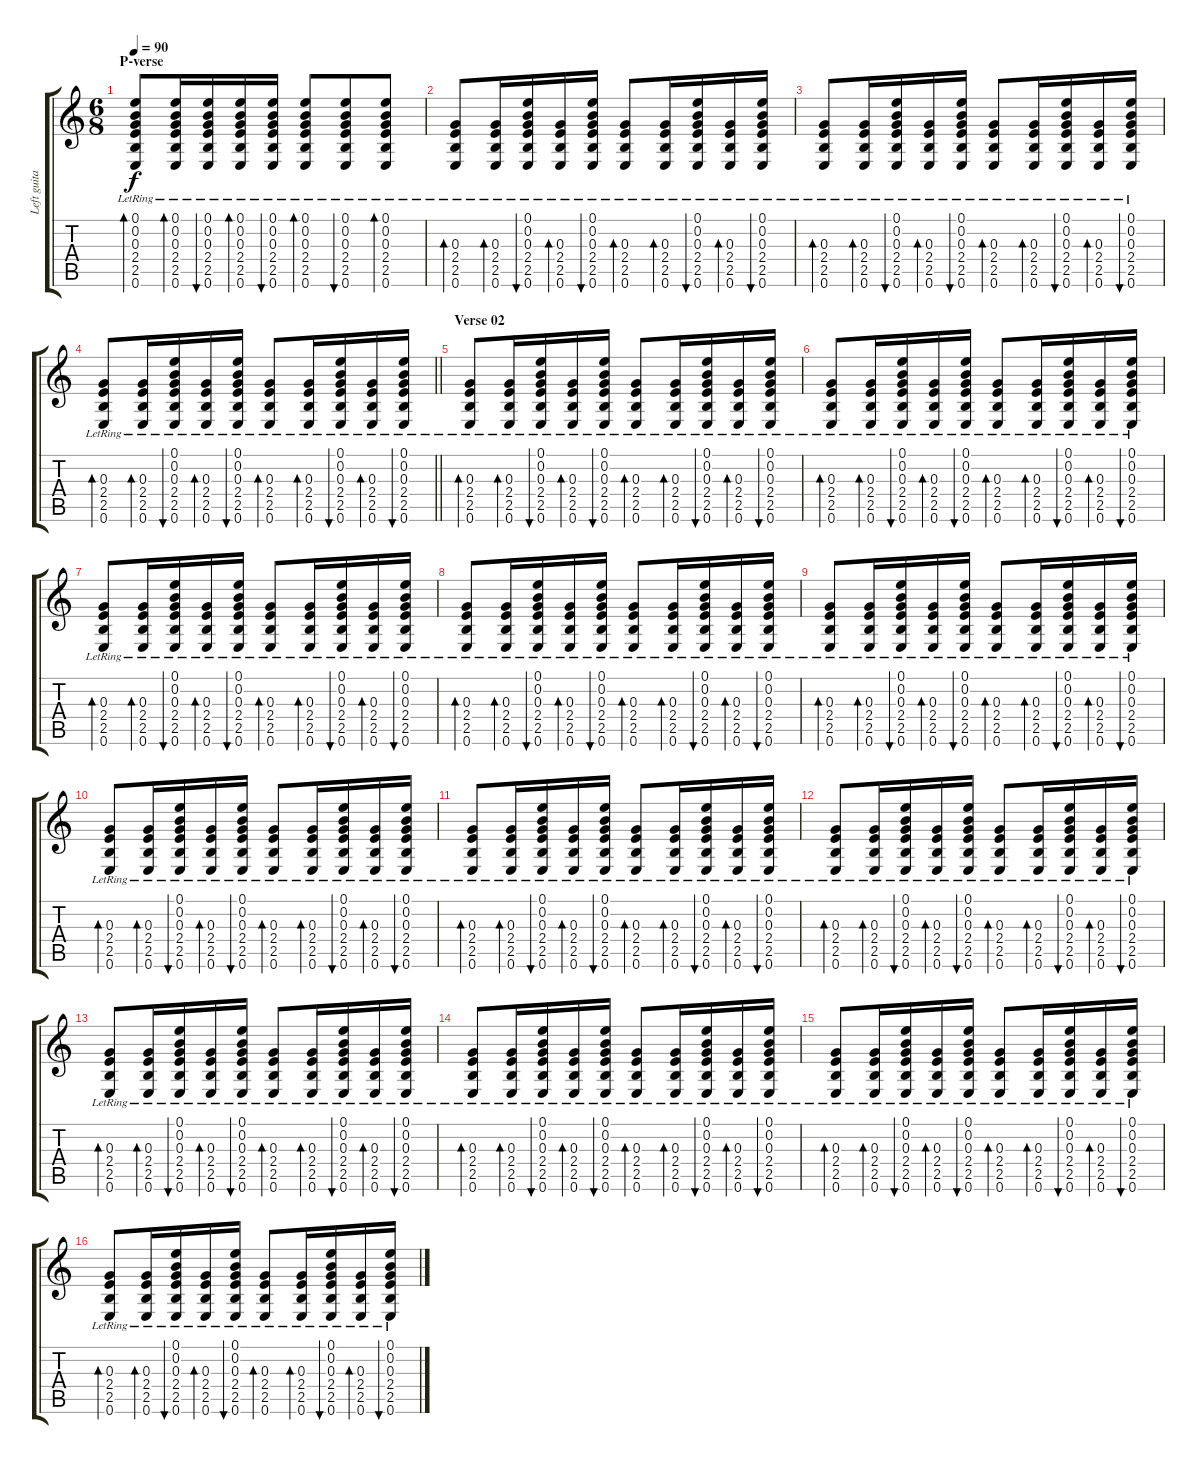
\track ("Left guitar" "Left guita") {instrument acousticguitarsteel}
\staff {score tabs}
\tuning (E4 B3 G3 D3 A2 E2) {hide}
\ts (6 8)
\section ("" "P-verse")
\tempo 90
\clef g2
\ks c
(0.1{lr} 0.2{lr} 0.3{lr} 2.4{lr} 2.5{lr} 0.6).8{bd 60 dy f} (0.1{lr} 0.2{lr} 0.3{lr} 2.4{lr} 2.5{lr} 0.6).16{bd 60} (0.1{lr} 0.2{lr} 0.3{lr} 2.4{lr} 2.5{lr} 0.6).16{bu 60} (0.1{lr} 0.2{lr} 0.3{lr} 2.4{lr} 2.5{lr} 0.6).16{bd 60} (0.1{lr} 0.2{lr} 0.3{lr} 2.4{lr} 2.5{lr} 0.6).16{bu 60} (0.1 0.2 0.3{lr} 2.4{lr} 2.5{lr} 0.6{lr}).8{bd 60} (0.1{lr} 0.2{lr} 0.3{lr} 2.4{lr} 2.5{lr} 0.6{lr}).8{bu 60} (0.1{lr} 0.2{lr} 0.3{lr} 2.4{lr} 2.5{lr} 0.6{lr}).8{bd 60} |
(0.3{lr} 2.4{lr} 2.5{lr} 0.6{lr}).8{bd 60} (0.3{lr} 2.4{lr} 2.5{lr} 0.6{lr}).16{bd 30} (0.1{lr} 0.2{lr} 0.3{lr} 2.4{lr} 2.5{lr} 0.6{lr}).16{bu 30} (0.3{lr} 2.4{lr} 2.5{lr} 0.6{lr}).16{bd 30} (0.1{lr} 0.2{lr} 0.3{lr} 2.4{lr} 2.5{lr} 0.6{lr}).16{bu 30} (0.3{lr} 2.4{lr} 2.5{lr} 0.6{lr}).8{bd 60} (0.3{lr} 2.4{lr} 2.5{lr} 0.6{lr}).16{bd 30} (0.1{lr} 0.2{lr} 0.3{lr} 2.4{lr} 2.5{lr} 0.6{lr}).16{bu 30} (0.3{lr} 2.4{lr} 2.5{lr} 0.6{lr}).16{bd 30} (0.1{lr} 0.2{lr} 0.3{lr} 2.4{lr} 2.5{lr} 0.6{lr}).16{bu 30} |
(0.3{lr} 2.4{lr} 2.5{lr} 0.6{lr}).8{bd 60} (0.3{lr} 2.4{lr} 2.5{lr} 0.6{lr}).16{bd 30} (0.1{lr} 0.2{lr} 0.3{lr} 2.4{lr} 2.5{lr} 0.6{lr}).16{bu 30} (0.3{lr} 2.4{lr} 2.5{lr} 0.6{lr}).16{bd 30} (0.1{lr} 0.2{lr} 0.3{lr} 2.4{lr} 2.5{lr} 0.6{lr}).16{bu 30} (0.3{lr} 2.4{lr} 2.5{lr} 0.6{lr}).8{bd 60} (0.3{lr} 2.4{lr} 2.5{lr} 0.6{lr}).16{bd 30} (0.1{lr} 0.2{lr} 0.3{lr} 2.4{lr} 2.5{lr} 0.6{lr}).16{bu 30} (0.3{lr} 2.4{lr} 2.5{lr} 0.6{lr}).16{bd 30} (0.1{lr} 0.2{lr} 0.3{lr} 2.4{lr} 2.5{lr} 0.6{lr}).16{bu 30} |
\barLineRight lightlight
(0.3{lr} 2.4{lr} 2.5{lr} 0.6{lr}).8{bd 60} (0.3{lr} 2.4{lr} 2.5{lr} 0.6{lr}).16{bd 30} (0.1{lr} 0.2{lr} 0.3{lr} 2.4{lr} 2.5{lr} 0.6{lr}).16{bu 30} (0.3{lr} 2.4{lr} 2.5{lr} 0.6{lr}).16{bd 30} (0.1{lr} 0.2{lr} 0.3{lr} 2.4{lr} 2.5{lr} 0.6{lr}).16{bu 30} (0.3{lr} 2.4{lr} 2.5{lr} 0.6{lr}).8{bd 60} (0.3{lr} 2.4{lr} 2.5{lr} 0.6{lr}).16{bd 30} (0.1{lr} 0.2{lr} 0.3{lr} 2.4{lr} 2.5{lr} 0.6{lr}).16{bu 30} (0.3{lr} 2.4{lr} 2.5{lr} 0.6{lr}).16{bd 30} (0.1{lr} 0.2{lr} 0.3{lr} 2.4{lr} 2.5{lr} 0.6{lr}).16{bu 30} |
\section ("" "Verse 02")
(0.3{lr} 2.4{lr} 2.5{lr} 0.6{lr}).8{bd 60} (0.3{lr} 2.4{lr} 2.5{lr} 0.6{lr}).16{bd 30} (0.1{lr} 0.2{lr} 0.3{lr} 2.4{lr} 2.5{lr} 0.6{lr}).16{bu 30} (0.3{lr} 2.4{lr} 2.5{lr} 0.6{lr}).16{bd 30} (0.1{lr} 0.2{lr} 0.3{lr} 2.4{lr} 2.5{lr} 0.6{lr}).16{bu 30} (0.3{lr} 2.4{lr} 2.5{lr} 0.6{lr}).8{bd 60} (0.3{lr} 2.4{lr} 2.5{lr} 0.6{lr}).16{bd 30} (0.1{lr} 0.2{lr} 0.3{lr} 2.4{lr} 2.5{lr} 0.6{lr}).16{bu 30} (0.3{lr} 2.4{lr} 2.5{lr} 0.6{lr}).16{bd 30} (0.1{lr} 0.2{lr} 0.3{lr} 2.4{lr} 2.5{lr} 0.6{lr}).16{bu 30} |
(0.3{lr} 2.4{lr} 2.5{lr} 0.6{lr}).8{bd 60} (0.3{lr} 2.4{lr} 2.5{lr} 0.6{lr}).16{bd 30} (0.1{lr} 0.2{lr} 0.3{lr} 2.4{lr} 2.5{lr} 0.6{lr}).16{bu 30} (0.3{lr} 2.4{lr} 2.5{lr} 0.6{lr}).16{bd 30} (0.1{lr} 0.2{lr} 0.3{lr} 2.4{lr} 2.5{lr} 0.6{lr}).16{bu 30} (0.3{lr} 2.4{lr} 2.5{lr} 0.6{lr}).8{bd 60} (0.3{lr} 2.4{lr} 2.5{lr} 0.6{lr}).16{bd 30} (0.1{lr} 0.2{lr} 0.3{lr} 2.4{lr} 2.5{lr} 0.6{lr}).16{bu 30} (0.3{lr} 2.4{lr} 2.5{lr} 0.6{lr}).16{bd 30} (0.1{lr} 0.2{lr} 0.3{lr} 2.4{lr} 2.5{lr} 0.6{lr}).16{bu 30} |
(0.3{lr} 2.4{lr} 2.5{lr} 0.6{lr}).8{bd 60} (0.3{lr} 2.4{lr} 2.5{lr} 0.6{lr}).16{bd 30} (0.1{lr} 0.2{lr} 0.3{lr} 2.4{lr} 2.5{lr} 0.6{lr}).16{bu 30} (0.3{lr} 2.4{lr} 2.5{lr} 0.6{lr}).16{bd 30} (0.1{lr} 0.2{lr} 0.3{lr} 2.4{lr} 2.5{lr} 0.6{lr}).16{bu 30} (0.3{lr} 2.4{lr} 2.5{lr} 0.6{lr}).8{bd 60} (0.3{lr} 2.4{lr} 2.5{lr} 0.6{lr}).16{bd 30} (0.1{lr} 0.2{lr} 0.3{lr} 2.4{lr} 2.5{lr} 0.6{lr}).16{bu 30} (0.3{lr} 2.4{lr} 2.5{lr} 0.6{lr}).16{bd 30} (0.1{lr} 0.2{lr} 0.3{lr} 2.4{lr} 2.5{lr} 0.6{lr}).16{bu 30} |
(0.3{lr} 2.4{lr} 2.5{lr} 0.6{lr}).8{bd 60} (0.3{lr} 2.4{lr} 2.5{lr} 0.6{lr}).16{bd 30} (0.1{lr} 0.2{lr} 0.3{lr} 2.4{lr} 2.5{lr} 0.6{lr}).16{bu 30} (0.3{lr} 2.4{lr} 2.5{lr} 0.6{lr}).16{bd 30} (0.1{lr} 0.2{lr} 0.3{lr} 2.4{lr} 2.5{lr} 0.6{lr}).16{bu 30} (0.3{lr} 2.4{lr} 2.5{lr} 0.6{lr}).8{bd 60} (0.3{lr} 2.4{lr} 2.5{lr} 0.6{lr}).16{bd 30} (0.1{lr} 0.2{lr} 0.3{lr} 2.4{lr} 2.5{lr} 0.6{lr}).16{bu 30} (0.3{lr} 2.4{lr} 2.5{lr} 0.6{lr}).16{bd 30} (0.1{lr} 0.2{lr} 0.3{lr} 2.4{lr} 2.5{lr} 0.6{lr}).16{bu 30} |
(0.3{lr} 2.4{lr} 2.5{lr} 0.6{lr}).8{bd 60} (0.3{lr} 2.4{lr} 2.5{lr} 0.6{lr}).16{bd 30} (0.1{lr} 0.2{lr} 0.3{lr} 2.4{lr} 2.5{lr} 0.6{lr}).16{bu 30} (0.3{lr} 2.4{lr} 2.5{lr} 0.6{lr}).16{bd 30} (0.1{lr} 0.2{lr} 0.3{lr} 2.4{lr} 2.5{lr} 0.6{lr}).16{bu 30} (0.3{lr} 2.4{lr} 2.5{lr} 0.6{lr}).8{bd 60} (0.3{lr} 2.4{lr} 2.5{lr} 0.6{lr}).16{bd 30} (0.1{lr} 0.2{lr} 0.3{lr} 2.4{lr} 2.5{lr} 0.6{lr}).16{bu 30} (0.3{lr} 2.4{lr} 2.5{lr} 0.6{lr}).16{bd 30} (0.1{lr} 0.2{lr} 0.3{lr} 2.4{lr} 2.5{lr} 0.6{lr}).16{bu 30} |
(0.3{lr} 2.4{lr} 2.5{lr} 0.6{lr}).8{bd 60} (0.3{lr} 2.4{lr} 2.5{lr} 0.6{lr}).16{bd 30} (0.1{lr} 0.2{lr} 0.3{lr} 2.4{lr} 2.5{lr} 0.6{lr}).16{bu 30} (0.3{lr} 2.4{lr} 2.5{lr} 0.6{lr}).16{bd 30} (0.1{lr} 0.2{lr} 0.3{lr} 2.4{lr} 2.5{lr} 0.6{lr}).16{bu 30} (0.3{lr} 2.4{lr} 2.5{lr} 0.6{lr}).8{bd 60} (0.3{lr} 2.4{lr} 2.5{lr} 0.6{lr}).16{bd 30} (0.1{lr} 0.2{lr} 0.3{lr} 2.4{lr} 2.5{lr} 0.6{lr}).16{bu 30} (0.3{lr} 2.4{lr} 2.5{lr} 0.6{lr}).16{bd 30} (0.1{lr} 0.2{lr} 0.3{lr} 2.4{lr} 2.5{lr} 0.6{lr}).16{bu 30} |
(0.3{lr} 2.4{lr} 2.5{lr} 0.6{lr}).8{bd 60} (0.3{lr} 2.4{lr} 2.5{lr} 0.6{lr}).16{bd 30} (0.1{lr} 0.2{lr} 0.3{lr} 2.4{lr} 2.5{lr} 0.6{lr}).16{bu 30} (0.3{lr} 2.4{lr} 2.5{lr} 0.6{lr}).16{bd 30} (0.1{lr} 0.2{lr} 0.3{lr} 2.4{lr} 2.5{lr} 0.6{lr}).16{bu 30} (0.3{lr} 2.4{lr} 2.5{lr} 0.6{lr}).8{bd 60} (0.3{lr} 2.4{lr} 2.5{lr} 0.6{lr}).16{bd 30} (0.1{lr} 0.2{lr} 0.3{lr} 2.4{lr} 2.5{lr} 0.6{lr}).16{bu 30} (0.3{lr} 2.4{lr} 2.5{lr} 0.6{lr}).16{bd 30} (0.1{lr} 0.2{lr} 0.3{lr} 2.4{lr} 2.5{lr} 0.6{lr}).16{bu 30} |
(0.3{lr} 2.4{lr} 2.5{lr} 0.6{lr}).8{bd 60} (0.3{lr} 2.4{lr} 2.5{lr} 0.6{lr}).16{bd 30} (0.1{lr} 0.2{lr} 0.3{lr} 2.4{lr} 2.5{lr} 0.6{lr}).16{bu 30} (0.3{lr} 2.4{lr} 2.5{lr} 0.6{lr}).16{bd 30} (0.1{lr} 0.2{lr} 0.3{lr} 2.4{lr} 2.5{lr} 0.6{lr}).16{bu 30} (0.3{lr} 2.4{lr} 2.5{lr} 0.6{lr}).8{bd 60} (0.3{lr} 2.4{lr} 2.5{lr} 0.6{lr}).16{bd 30} (0.1{lr} 0.2{lr} 0.3{lr} 2.4{lr} 2.5{lr} 0.6{lr}).16{bu 30} (0.3{lr} 2.4{lr} 2.5{lr} 0.6{lr}).16{bd 30} (0.1{lr} 0.2{lr} 0.3{lr} 2.4{lr} 2.5{lr} 0.6{lr}).16{bu 30} |
(0.3{lr} 2.4{lr} 2.5{lr} 0.6{lr}).8{bd 60} (0.3{lr} 2.4{lr} 2.5{lr} 0.6{lr}).16{bd 30} (0.1{lr} 0.2{lr} 0.3{lr} 2.4{lr} 2.5{lr} 0.6{lr}).16{bu 30} (0.3{lr} 2.4{lr} 2.5{lr} 0.6{lr}).16{bd 30} (0.1{lr} 0.2{lr} 0.3{lr} 2.4{lr} 2.5{lr} 0.6{lr}).16{bu 30} (0.3{lr} 2.4{lr} 2.5{lr} 0.6{lr}).8{bd 60} (0.3{lr} 2.4{lr} 2.5{lr} 0.6{lr}).16{bd 30} (0.1{lr} 0.2{lr} 0.3{lr} 2.4{lr} 2.5{lr} 0.6{lr}).16{bu 30} (0.3{lr} 2.4{lr} 2.5{lr} 0.6{lr}).16{bd 30} (0.1{lr} 0.2{lr} 0.3{lr} 2.4{lr} 2.5{lr} 0.6{lr}).16{bu 30} |
(0.3{lr} 2.4{lr} 2.5{lr} 0.6{lr}).8{bd 60} (0.3{lr} 2.4{lr} 2.5{lr} 0.6{lr}).16{bd 30} (0.1{lr} 0.2{lr} 0.3{lr} 2.4{lr} 2.5{lr} 0.6{lr}).16{bu 30} (0.3{lr} 2.4{lr} 2.5{lr} 0.6{lr}).16{bd 30} (0.1{lr} 0.2{lr} 0.3{lr} 2.4{lr} 2.5{lr} 0.6{lr}).16{bu 30} (0.3{lr} 2.4{lr} 2.5{lr} 0.6{lr}).8{bd 60} (0.3{lr} 2.4{lr} 2.5{lr} 0.6{lr}).16{bd 30} (0.1{lr} 0.2{lr} 0.3{lr} 2.4{lr} 2.5{lr} 0.6{lr}).16{bu 30} (0.3{lr} 2.4{lr} 2.5{lr} 0.6{lr}).16{bd 30} (0.1{lr} 0.2{lr} 0.3{lr} 2.4{lr} 2.5{lr} 0.6{lr}).16{bu 30} |
(0.3{lr} 2.4{lr} 2.5{lr} 0.6{lr}).8{bd 60} (0.3{lr} 2.4{lr} 2.5{lr} 0.6{lr}).16{bd 30} (0.1{lr} 0.2{lr} 0.3{lr} 2.4{lr} 2.5{lr} 0.6{lr}).16{bu 30} (0.3{lr} 2.4{lr} 2.5{lr} 0.6{lr}).16{bd 30} (0.1{lr} 0.2{lr} 0.3{lr} 2.4{lr} 2.5{lr} 0.6{lr}).16{bu 30} (0.3{lr} 2.4{lr} 2.5{lr} 0.6{lr}).8{bd 60} (0.3{lr} 2.4{lr} 2.5{lr} 0.6{lr}).16{bd 30} (0.1{lr} 0.2{lr} 0.3{lr} 2.4{lr} 2.5{lr} 0.6{lr}).16{bu 30} (0.3{lr} 2.4{lr} 2.5{lr} 0.6{lr}).16{bd 30} (0.1{lr} 0.2{lr} 0.3{lr} 2.4{lr} 2.5{lr} 0.6{lr}).16{bu 30} |
(0.3{lr} 2.4{lr} 2.5{lr} 0.6{lr}).8{bd 60} (0.3{lr} 2.4{lr} 2.5{lr} 0.6{lr}).16{bd 30} (0.1{lr} 0.2{lr} 0.3{lr} 2.4{lr} 2.5{lr} 0.6{lr}).16{bu 30} (0.3{lr} 2.4{lr} 2.5{lr} 0.6{lr}).16{bd 30} (0.1{lr} 0.2{lr} 0.3{lr} 2.4{lr} 2.5{lr} 0.6{lr}).16{bu 30} (0.3{lr} 2.4{lr} 2.5{lr} 0.6{lr}).8{bd 60} (0.3{lr} 2.4{lr} 2.5{lr} 0.6{lr}).16{bd 30} (0.1{lr} 0.2{lr} 0.3{lr} 2.4{lr} 2.5{lr} 0.6{lr}).16{bu 30} (0.3{lr} 2.4{lr} 2.5{lr} 0.6{lr}).16{bd 30} (0.1{lr} 0.2{lr} 0.3{lr} 2.4{lr} 2.5{lr} 0.6{lr}).16{bu 30}
